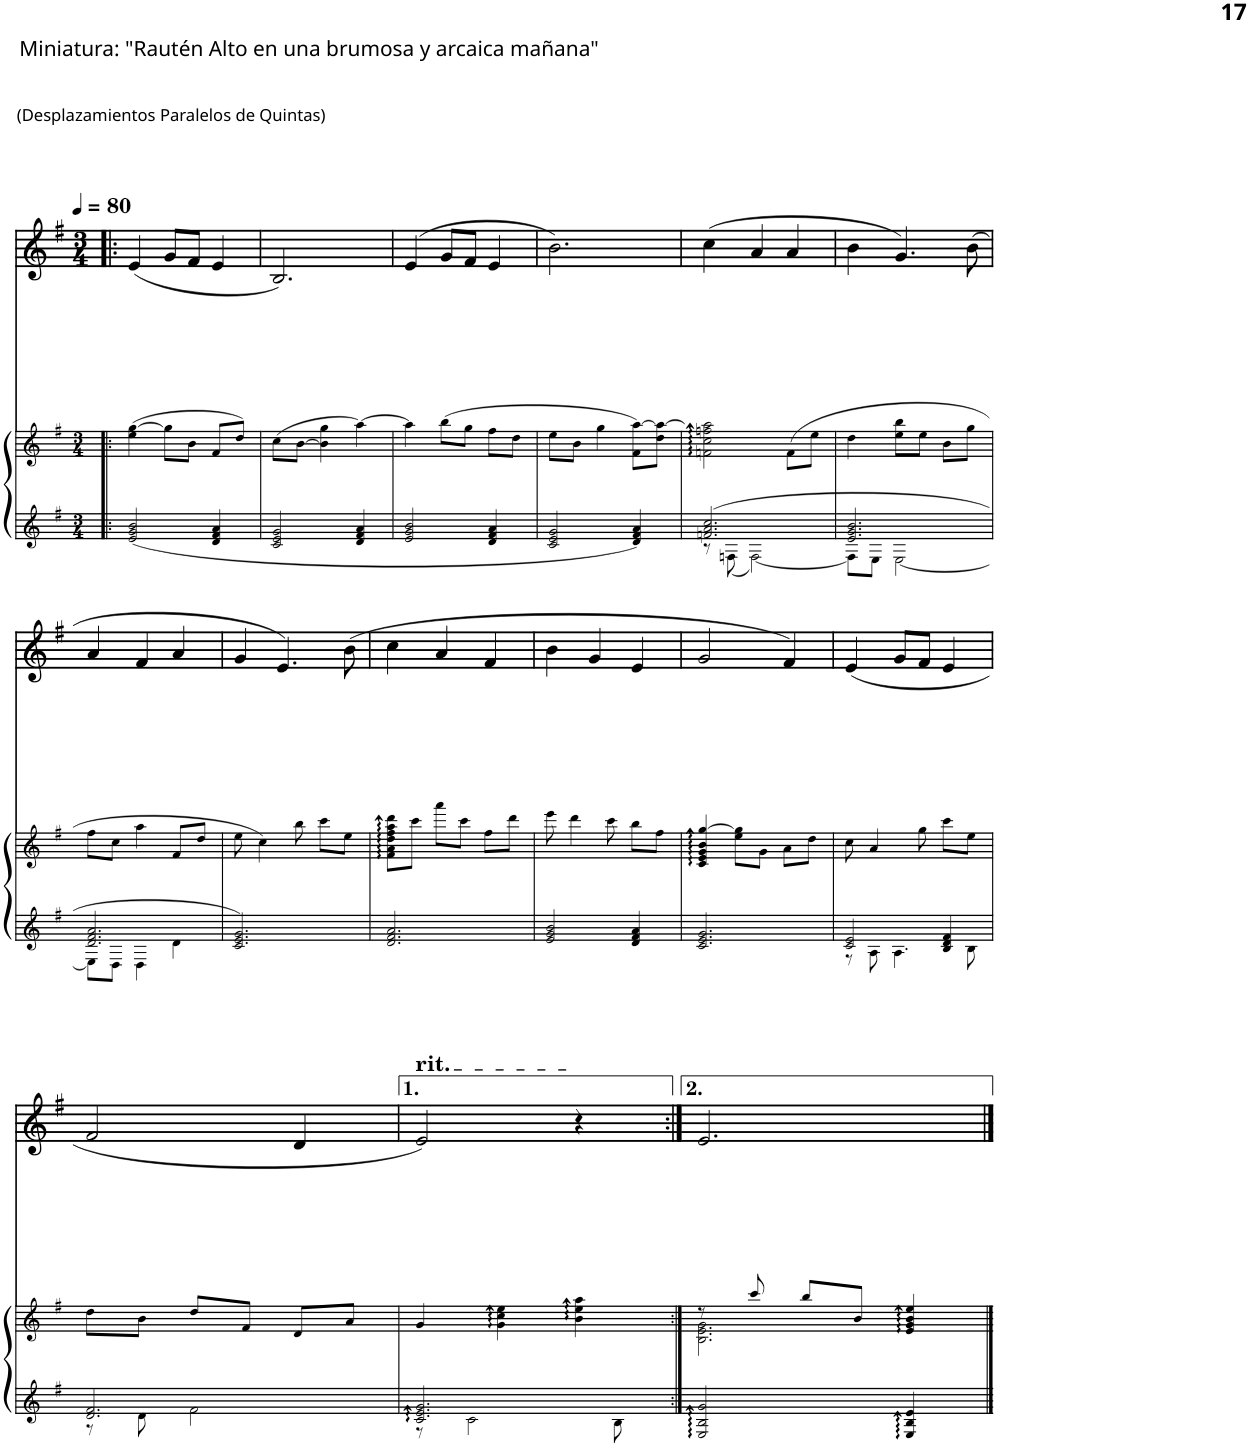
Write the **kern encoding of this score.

**kern	**kern	**kern
*part2	*part2	*part1
*staff3	*staff2	*staff1
*I"Harp	*	*I"Flauta
*I'Hp	*	*I'Fl
*stria5	*stria5	*
*clefG2	*clefG2	*clefG2
*k[f#]	*k[f#]	*k[f#]
*M3/4	*M3/4	*M3/4
*MM80	*MM80	*MM80
=1!|:	=1!|:	=1!|:
2e/ 2g/ 2b/	(4ee\ [4gg\	(4e/
.	8gg\L]	8g/L
.	8b\J	8f#/J
4d/ 4f#/ 4a/	8f#/L	4e/
.	8dd/J)	.
=2	=2	=2
2c/ 2e/ 2g/	(8cc\L	2.B/)
.	[8b\J	.
.	4b\] 4gg\	.
4d/ 4f#/ 4a/	[4aa\)	.
=3	=3	=3
2e/ 2g/ 2b/	4aa\]	(4e/
.	(8bb\L	8g/L
.	8gg\J	8f#/J
4d/ 4f#/ 4a/	8ff#\L	4e/
.	8dd\J	.
=4	=4	=4
2c/ 2e/ 2g/	8ee\L	2.b\)
.	8b\J	.
.	4gg\	.
4d/ 4f#/ 4a/	8f#\ [8aa\L)	.
.	8dd\ 8aa\_J	.
=5	=5	=5
*^	*	*
2.fn/ 2.a/ 2.cc/	8r	2fn\:: 2cc\:: 2ffn\:: 2aa\]::	(4cc\
.	8Fn\	.	.
.	[2F\	.	4a/
.	.	(8f\L	4a/
.	.	8ee\J	.
=6	=6	=6	=6
2.e/ 2.g/ 2.b/	8F\L]	4dd\	4b\
.	8E\J	.	.
.	[2E\	8ee\ 8bb\L	4.g/)
.	.	8ee\J	.
.	.	8b\L	.
.	.	8gg\J	(8b\
!!LO:LB:g=z
=7	=7	=7	=7
2.d/ 2.f#/ 2.a/	8E\L]	8ff#\L	4a/
.	8D\J	8cc\J	.
.	4D\	4aa\	4f#/
.	4d\	8f#/L	4a/
.	.	8dd/J	.
*v	*v	*	*
=8	=8	=8
2.c/ 2.e/ 2.g/	8ee\	4g/
.	4cc\)	.
.	.	4.e/)
.	8bb\	.
.	8ccc\L	.
.	8ee\J	(8b\
=9	=9	=9
2.d/ 2.f#/ 2.a/	8f#\:: 8a\:: 8dd\:: 8ff#\:: 8aa\:: 8ddd\::L	4cc\
.	8ccc\J	.
.	8aaa\L	4a/
.	8ccc\J	.
.	8ff#\L	4f#/
.	8ddd\J	.
=10	=10	=10
2e/ 2g/ 2b/	8eee\	4b\
.	4ddd\	.
.	.	4g/
.	8ccc\	.
4d/ 4f#/ 4a/	8bb\L	4e/
.	8ff#\J	.
=11	=11	=11
2.c/ 2.e/ 2.g/	4c/:: 4e/:: 4g/:: 4b/:: [4gg/::	2g/
.	8ee\ 8gg\]L	.
.	8g\J	.
.	8a\L	4f#/)
.	8dd\J	.
=12	=12	=12
*^	*	*
2c/ 2e/	8r	8cc\	(4e/
.	8A\	4a/	.
.	4.A\	.	8g/L
.	.	8gg\	8f#/J
4B/ 4d/ 4f#/	.	8ccc\L	4e/
.	8B\	8ee\J	.
!!LO:LB:g=z
=13	=13	=13	=13
2.d/ 2.f#/	8r	8dd\L	2f#/
.	8d\	8b\J	.
.	2f#\	8dd/L	.
.	.	8f#/J	.
.	.	8d/L	4d/
.	.	8a/J	.
=14	=14	=14	=14
!	!	!	!LO:TX:a:t=rit.
2.c/:: 2.e/:: 2.g/::	8r	4g/	2e/)
.	2c\	.	.
.	.	4g\:: 4cc\:: 4ee\::	.
.	.	4b\:: 4ee\:: 4aa\::	4r
.	8B\	.	.
*v	*v	*	*
=15:|!	=15:|!	=15:|!
*	*^	*
2E/:: 2B/:: 2g/::	8r	2.B\ 2.e\ 2.g\	2.e/
.	8ccc/	.	.
.	8bb/L	.	.
.	8b/J	.	.
4E/: 4B/: 4e/:	4e/:: 4g/:: 4b/:: 4ee/::	.	.
*	*v	*v	*
==	==	==
*-	*-	*-
